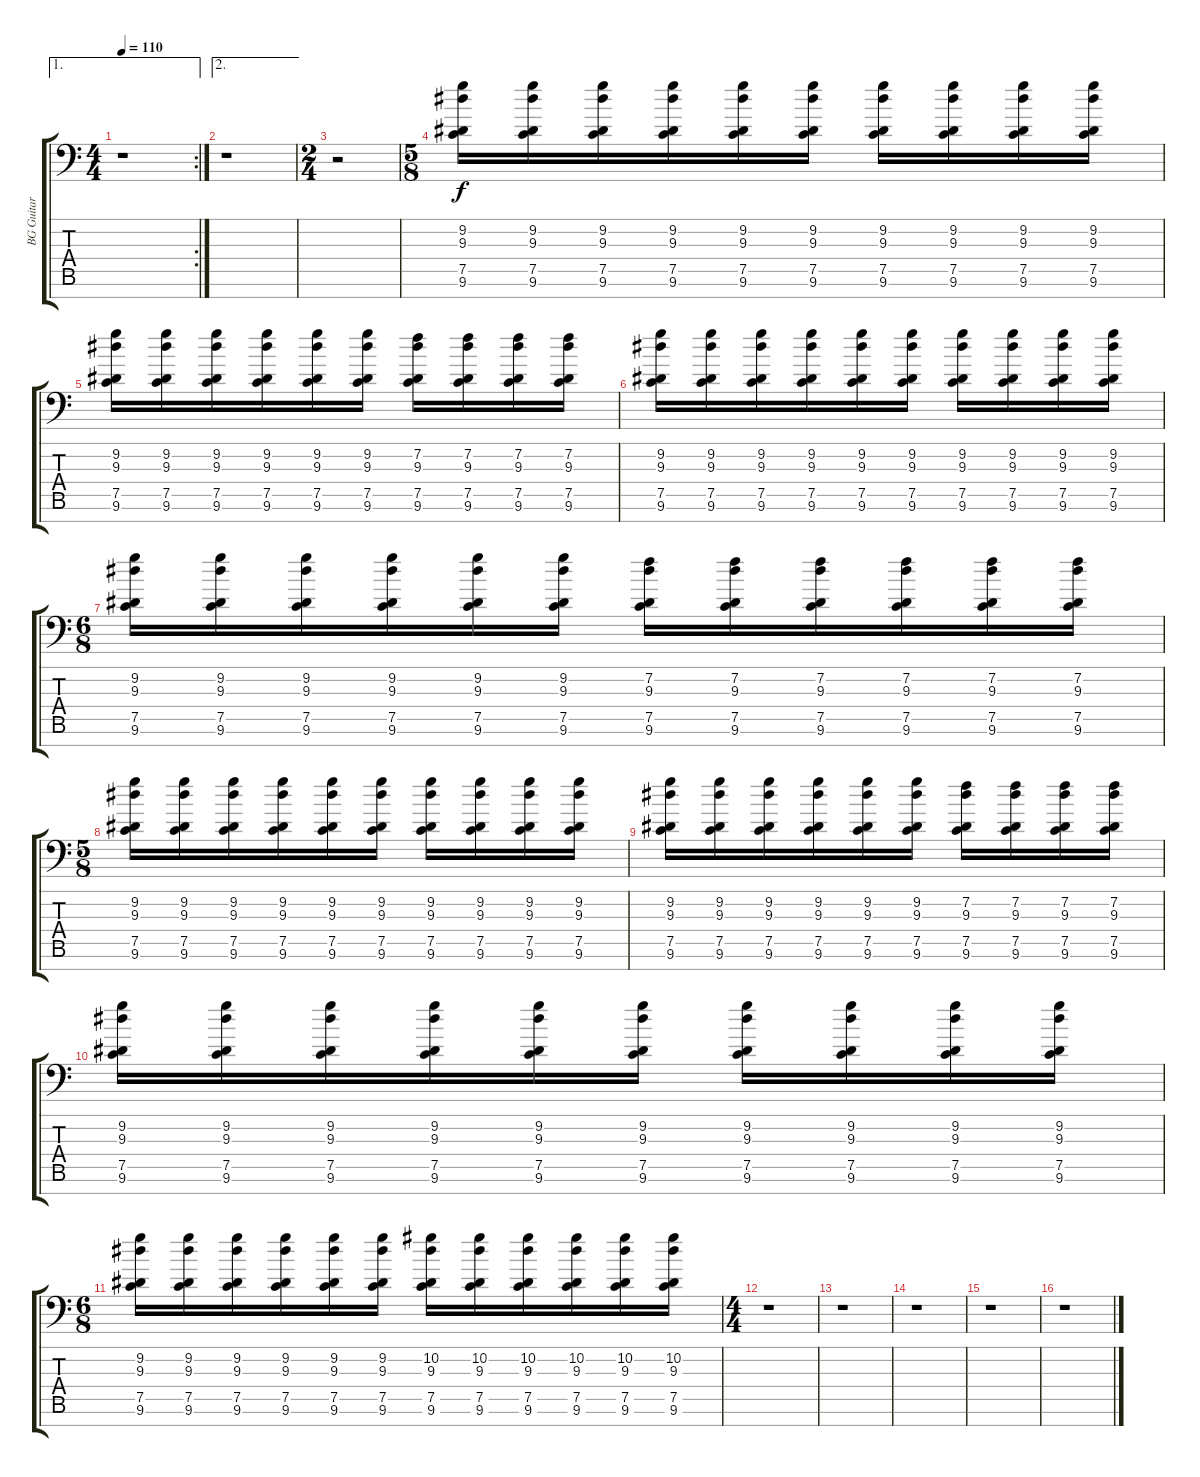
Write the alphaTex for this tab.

\track ("BG Guitar" "BG Guitar") {instrument distortionguitar}
\staff {score tabs}
\tuning (Eb4 Bb3 Gb3 Db3 Ab2 Eb2 Ab1) {hide}
\ae 1
\rc 2
\ts (4 4)
\tempo 110
\clef f4
\ks c
r.1{dy f} |
\ae 2
r.1 |
\ts (2 4)
r.2 |
\ts (5 8)
(9.2 9.3 7.5 9.6).16 (9.2 9.3 7.5 9.6).16 (9.2 9.3 7.5 9.6).16 (9.2 9.3 7.5 9.6).16 (9.2 9.3 7.5 9.6).16 (9.2 9.3 7.5 9.6).16 (9.2 9.3 7.5 9.6).16 (9.2 9.3 7.5 9.6).16 (9.2 9.3 7.5 9.6).16 (9.2 9.3 7.5 9.6).16 |
(9.2 9.3 7.5 9.6).16 (9.2 9.3 7.5 9.6).16 (9.2 9.3 7.5 9.6).16 (9.2 9.3 7.5 9.6).16 (9.2 9.3 7.5 9.6).16 (9.2 9.3 7.5 9.6).16 (7.2 9.3 7.5 9.6).16 (7.2 9.3 7.5 9.6).16 (7.2 9.3 7.5 9.6).16 (7.2 9.3 7.5 9.6).16 |
(9.2 9.3 7.5 9.6).16 (9.2 9.3 7.5 9.6).16 (9.2 9.3 7.5 9.6).16 (9.2 9.3 7.5 9.6).16 (9.2 9.3 7.5 9.6).16 (9.2 9.3 7.5 9.6).16 (9.2 9.3 7.5 9.6).16 (9.2 9.3 7.5 9.6).16 (9.2 9.3 7.5 9.6).16 (9.2 9.3 7.5 9.6).16 |
\ts (6 8)
(9.2 9.3 7.5 9.6).16 (9.2 9.3 7.5 9.6).16 (9.2 9.3 7.5 9.6).16 (9.2 9.3 7.5 9.6).16 (9.2 9.3 7.5 9.6).16 (9.2 9.3 7.5 9.6).16 (7.2 9.3 7.5 9.6).16 (7.2 9.3 7.5 9.6).16 (7.2 9.3 7.5 9.6).16 (7.2 9.3 7.5 9.6).16 (7.2 9.3 7.5 9.6).16 (7.2 9.3 7.5 9.6).16 |
\ts (5 8)
(9.2 9.3 7.5 9.6).16 (9.2 9.3 7.5 9.6).16 (9.2 9.3 7.5 9.6).16 (9.2 9.3 7.5 9.6).16 (9.2 9.3 7.5 9.6).16 (9.2 9.3 7.5 9.6).16 (9.2 9.3 7.5 9.6).16 (9.2 9.3 7.5 9.6).16 (9.2 9.3 7.5 9.6).16 (9.2 9.3 7.5 9.6).16 |
(9.2 9.3 7.5 9.6).16 (9.2 9.3 7.5 9.6).16 (9.2 9.3 7.5 9.6).16 (9.2 9.3 7.5 9.6).16 (9.2 9.3 7.5 9.6).16 (9.2 9.3 7.5 9.6).16 (7.2 9.3 7.5 9.6).16 (7.2 9.3 7.5 9.6).16 (7.2 9.3 7.5 9.6).16 (7.2 9.3 7.5 9.6).16 |
(9.2 9.3 7.5 9.6).16 (9.2 9.3 7.5 9.6).16 (9.2 9.3 7.5 9.6).16 (9.2 9.3 7.5 9.6).16 (9.2 9.3 7.5 9.6).16 (9.2 9.3 7.5 9.6).16 (9.2 9.3 7.5 9.6).16 (9.2 9.3 7.5 9.6).16 (9.2 9.3 7.5 9.6).16 (9.2 9.3 7.5 9.6).16 |
\ts (6 8)
(9.2 9.3 7.5 9.6).16 (9.2 9.3 7.5 9.6).16 (9.2 9.3 7.5 9.6).16 (9.2 9.3 7.5 9.6).16 (9.2 9.3 7.5 9.6).16 (9.2 9.3 7.5 9.6).16 (10.2 9.3 7.5 9.6).16 (10.2 9.3 7.5 9.6).16 (10.2 9.3 7.5 9.6).16 (10.2 9.3 7.5 9.6).16 (10.2 9.3 7.5 9.6).16 (10.2 9.3 7.5 9.6).16 |
\ts (4 4)
r.1 |
r.1 |
r.1 |
r.1 |
r.1
